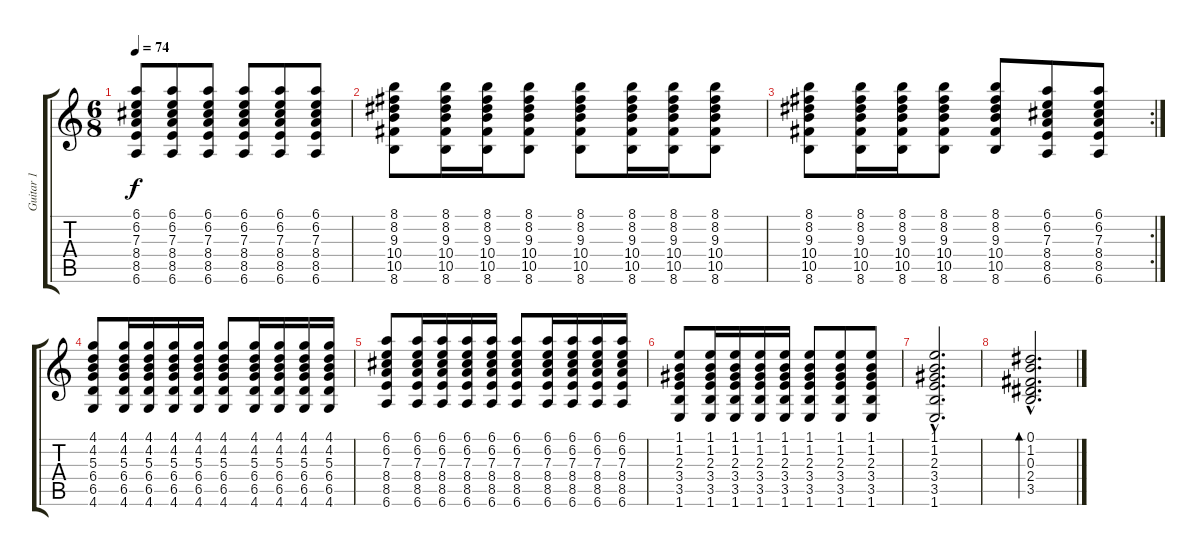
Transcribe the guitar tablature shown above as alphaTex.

\track ("Guitar 1" "Guitar 1") {instrument acousticguitarsteel}
\staff {score tabs}
\tuning (Eb4 Bb3 Gb3 Db3 Ab2 Eb2) {hide}
\ts (6 8)
\tempo 74
\clef g2
\ks c
(6.1 6.2 7.3 8.4 8.5 6.6).8{dy f} (6.1 6.2 7.3 8.4 8.5 6.6).8 (6.1 6.2 7.3 8.4 8.5 6.6).8 (6.1 6.2 7.3 8.4 8.5 6.6).8 (6.1 6.2 7.3 8.4 8.5 6.6).8 (6.1 6.2 7.3 8.4 8.5 6.6).8 |
(8.1 8.2 9.3 10.4 10.5 8.6).8 (8.1 8.2 9.3 10.4 10.5 8.6).16 (8.1 8.2 9.3 10.4 10.5 8.6).16 (8.1 8.2 9.3 10.4 10.5 8.6).8 (8.1 8.2 9.3 10.4 10.5 8.6).8 (8.1 8.2 9.3 10.4 10.5 8.6).16 (8.1 8.2 9.3 10.4 10.5 8.6).16 (8.1 8.2 9.3 10.4 10.5 8.6).8 |
\rc 2
(8.1 8.2 9.3 10.4 10.5 8.6).8 (8.1 8.2 9.3 10.4 10.5 8.6).16 (8.1 8.2 9.3 10.4 10.5 8.6).16 (8.1 8.2 9.3 10.4 10.5 8.6).8 (8.1 8.2 9.3 10.4 10.5 8.6).8 (6.1 6.2 7.3 8.4 8.5 6.6).8 (6.1 6.2 7.3 8.4 8.5 6.6).8 |
(4.1 4.2 5.3 6.4 6.5 4.6).8 (4.1 4.2 5.3 6.4 6.5 4.6).16 (4.1 4.2 5.3 6.4 6.5 4.6).16 (4.1 4.2 5.3 6.4 6.5 4.6).16 (4.1 4.2 5.3 6.4 6.5 4.6).16 (4.1 4.2 5.3 6.4 6.5 4.6).8 (4.1 4.2 5.3 6.4 6.5 4.6).16 (4.1 4.2 5.3 6.4 6.5 4.6).16 (4.1 4.2 5.3 6.4 6.5 4.6).16 (4.1 4.2 5.3 6.4 6.5 4.6).16 |
(6.1 6.2 7.3 8.4 8.5 6.6).8 (6.1 6.2 7.3 8.4 8.5 6.6).16 (6.1 6.2 7.3 8.4 8.5 6.6).16 (6.1 6.2 7.3 8.4 8.5 6.6).16 (6.1 6.2 7.3 8.4 8.5 6.6).16 (6.1 6.2 7.3 8.4 8.5 6.6).8 (6.1 6.2 7.3 8.4 8.5 6.6).16 (6.1 6.2 7.3 8.4 8.5 6.6).16 (6.1 6.2 7.3 8.4 8.5 6.6).16 (6.1 6.2 7.3 8.4 8.5 6.6).16 |
(1.1 1.2 2.3 3.4 3.5 1.6).8 (1.1 1.2 2.3 3.4 3.5 1.6).16 (1.1 1.2 2.3 3.4 3.5 1.6).16 (1.1 1.2 2.3 3.4 3.5 1.6).16 (1.1 1.2 2.3 3.4 3.5 1.6).16 (1.1 1.2 2.3 3.4 3.5 1.6).8 (1.1 1.2 2.3 3.4 3.5 1.6).8 (1.1 1.2 2.3 3.4 3.5 1.6).8 |
(1.1{hac} 1.2{hac} 2.3{hac} 3.4{hac} 3.5{hac} 1.6{hac}).2{d} |
(0.1{hac} 1.2{hac} 0.3{hac} 2.4{hac} 3.5{hac}).2{d bd 60}
